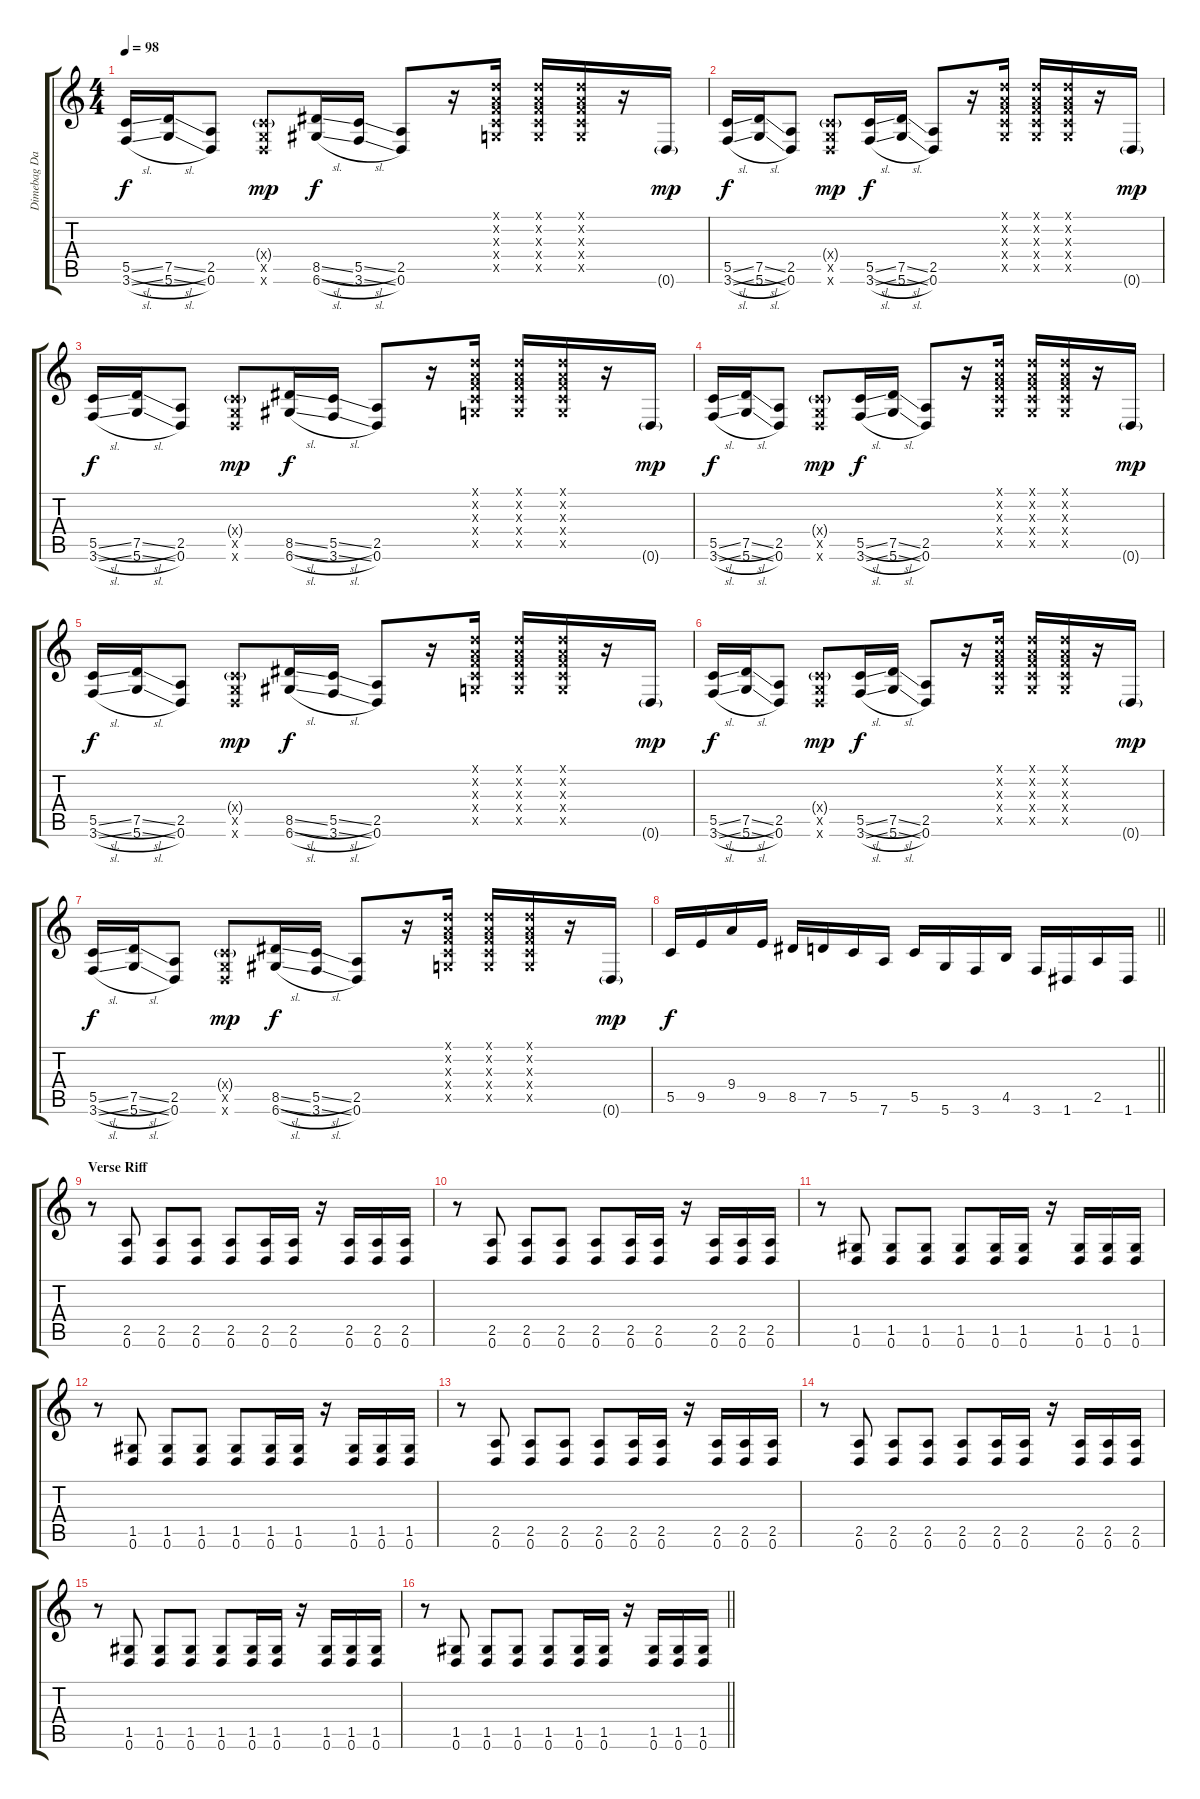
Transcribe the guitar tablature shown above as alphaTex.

\track ("Dimebag Darrell" "Dimebag Da") {instrument distortionguitar}
\staff {score tabs}
\tuning (D4 A3 F3 C3 G2 D2) {hide}
\ts (4 4)
\tempo 98
\clef g2
\ks c
(5.5{sl} 3.6{sl}).16{dy f} (7.5{sl} 5.6{sl}).16 (2.5 0.6).8 (0.4{g x} 0.5{x} 0.6{x}).8{dy mp} (8.5{sl} 6.6{sl}).16{dy f} (5.5{sl} 3.6{sl}).16 (2.5 0.6).8 r.16 (0.1{x} 0.2{x} 0.3{x} 0.4{x} 0.5{x}).16 (0.1{x} 0.2{x} 0.3{x} 0.4{x} 0.5{x}).16 (0.1{x} 0.2{x} 0.3{x} 0.4{x} 0.5{x}).16 r.16 0.6{g}.16{dy mp} |
(5.5{sl} 3.6{sl}).16{dy f} (7.5{sl} 5.6{sl}).16 (2.5 0.6).8 (0.4{g x} 0.5{x} 0.6{x}).8{dy mp} (5.5{sl} 3.6{sl}).16{dy f} (7.5{sl} 5.6{sl}).16 (2.5 0.6).8 r.16 (0.1{x} 0.2{x} 0.3{x} 0.4{x} 0.5{x}).16 (0.1{x} 0.2{x} 0.3{x} 0.4{x} 0.5{x}).16 (0.1{x} 0.2{x} 0.3{x} 0.4{x} 0.5{x}).16 r.16 0.6{g}.16{dy mp} |
(5.5{sl} 3.6{sl}).16{dy f} (7.5{sl} 5.6{sl}).16 (2.5 0.6).8 (0.4{g x} 0.5{x} 0.6{x}).8{dy mp} (8.5{sl} 6.6{sl}).16{dy f} (5.5{sl} 3.6{sl}).16 (2.5 0.6).8 r.16 (0.1{x} 0.2{x} 0.3{x} 0.4{x} 0.5{x}).16 (0.1{x} 0.2{x} 0.3{x} 0.4{x} 0.5{x}).16 (0.1{x} 0.2{x} 0.3{x} 0.4{x} 0.5{x}).16 r.16 0.6{g}.16{dy mp} |
(5.5{sl} 3.6{sl}).16{dy f} (7.5{sl} 5.6{sl}).16 (2.5 0.6).8 (0.4{g x} 0.5{x} 0.6{x}).8{dy mp} (5.5{sl} 3.6{sl}).16{dy f} (7.5{sl} 5.6{sl}).16 (2.5 0.6).8 r.16 (0.1{x} 0.2{x} 0.3{x} 0.4{x} 0.5{x}).16 (0.1{x} 0.2{x} 0.3{x} 0.4{x} 0.5{x}).16 (0.1{x} 0.2{x} 0.3{x} 0.4{x} 0.5{x}).16 r.16 0.6{g}.16{dy mp} |
(5.5{sl} 3.6{sl}).16{dy f} (7.5{sl} 5.6{sl}).16 (2.5 0.6).8 (0.4{g x} 0.5{x} 0.6{x}).8{dy mp} (8.5{sl} 6.6{sl}).16{dy f} (5.5{sl} 3.6{sl}).16 (2.5 0.6).8 r.16 (0.1{x} 0.2{x} 0.3{x} 0.4{x} 0.5{x}).16 (0.1{x} 0.2{x} 0.3{x} 0.4{x} 0.5{x}).16 (0.1{x} 0.2{x} 0.3{x} 0.4{x} 0.5{x}).16 r.16 0.6{g}.16{dy mp} |
(5.5{sl} 3.6{sl}).16{dy f} (7.5{sl} 5.6{sl}).16 (2.5 0.6).8 (0.4{g x} 0.5{x} 0.6{x}).8{dy mp} (5.5{sl} 3.6{sl}).16{dy f} (7.5{sl} 5.6{sl}).16 (2.5 0.6).8 r.16 (0.1{x} 0.2{x} 0.3{x} 0.4{x} 0.5{x}).16 (0.1{x} 0.2{x} 0.3{x} 0.4{x} 0.5{x}).16 (0.1{x} 0.2{x} 0.3{x} 0.4{x} 0.5{x}).16 r.16 0.6{g}.16{dy mp} |
(5.5{sl} 3.6{sl}).16{dy f} (7.5{sl} 5.6{sl}).16 (2.5 0.6).8 (0.4{g x} 0.5{x} 0.6{x}).8{dy mp} (8.5{sl} 6.6{sl}).16{dy f} (5.5{sl} 3.6{sl}).16 (2.5 0.6).8 r.16 (0.1{x} 0.2{x} 0.3{x} 0.4{x} 0.5{x}).16 (0.1{x} 0.2{x} 0.3{x} 0.4{x} 0.5{x}).16 (0.1{x} 0.2{x} 0.3{x} 0.4{x} 0.5{x}).16 r.16 0.6{g}.16{dy mp} |
\barLineRight lightlight
5.5.16{dy f} 9.5.16 9.4.16 9.5.16 8.5.16 7.5.16 5.5.16 7.6.16 5.5.16 5.6.16 3.6.16 4.5.16 3.6.16 1.6.16 2.5.16 1.6.16 |
\section ("" "Verse Riff")
r.8 (2.5 0.6).8{instrument electricguitarmuted} (2.5 0.6).8 (2.5 0.6).8 (2.5 0.6).8 (2.5 0.6).16 (2.5 0.6).16 r.16 (2.5 0.6).16 (2.5 0.6).16 (2.5 0.6).16 |
r.8 (2.5 0.6).8 (2.5 0.6).8 (2.5 0.6).8 (2.5 0.6).8 (2.5 0.6).16 (2.5 0.6).16 r.16 (2.5 0.6).16 (2.5 0.6).16 (2.5 0.6).16 |
r.8 (1.5 0.6).8{instrument overdrivenguitar} (1.5 0.6).8 (1.5 0.6).8 (1.5 0.6).8 (1.5 0.6).16 (1.5 0.6).16 r.16 (1.5 0.6).16 (1.5 0.6).16 (1.5 0.6).16 |
r.8 (1.5 0.6).8 (1.5 0.6).8 (1.5 0.6).8 (1.5 0.6).8 (1.5 0.6).16 (1.5 0.6).16 r.16 (1.5 0.6).16 (1.5 0.6).16 (1.5 0.6).16 |
r.8 (2.5 0.6).8{instrument electricguitarmuted} (2.5 0.6).8 (2.5 0.6).8 (2.5 0.6).8 (2.5 0.6).16 (2.5 0.6).16 r.16 (2.5 0.6).16 (2.5 0.6).16 (2.5 0.6).16 |
r.8 (2.5 0.6).8 (2.5 0.6).8 (2.5 0.6).8 (2.5 0.6).8 (2.5 0.6).16 (2.5 0.6).16 r.16 (2.5 0.6).16 (2.5 0.6).16 (2.5 0.6).16 |
r.8 (1.5 0.6).8{instrument overdrivenguitar} (1.5 0.6).8 (1.5 0.6).8 (1.5 0.6).8 (1.5 0.6).16 (1.5 0.6).16 r.16 (1.5 0.6).16 (1.5 0.6).16 (1.5 0.6).16 |
\barLineRight lightlight
r.8 (1.5 0.6).8 (1.5 0.6).8 (1.5 0.6).8 (1.5 0.6).8 (1.5 0.6).16 (1.5 0.6).16 r.16 (1.5 0.6).16 (1.5 0.6).16 (1.5 0.6).16
